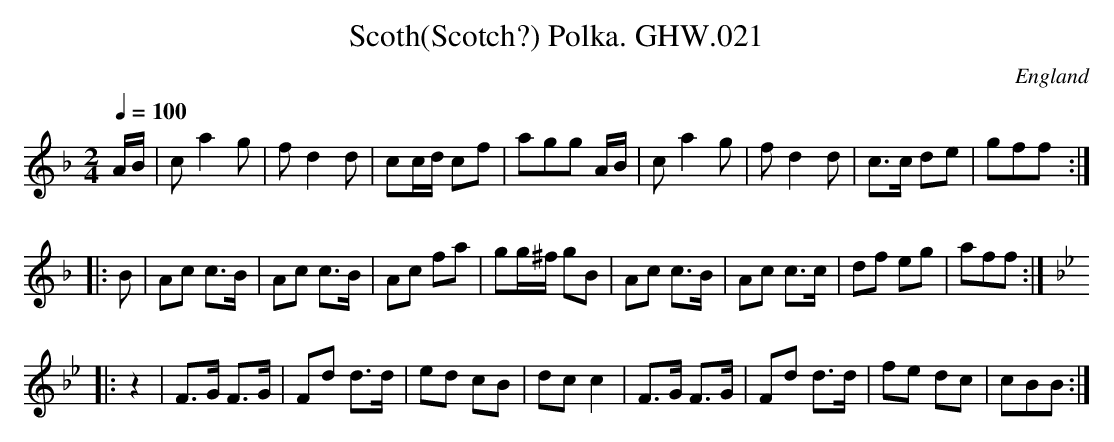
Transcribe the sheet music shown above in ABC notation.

X:1
T:Scoth(Scotch?) Polka. GHW.021
L:1/8
M:2/4
O:England
Q:1/4=100
K:F
A/B/|c a2 g|f d2 d|cc/d/ cf|agg A/B/|c a2 g|f d2 d|c>c de|gff:|!
|:B|Ac c>B|Ac c>B|Ac fa|gg/^f/ gB|Ac c>B|Ac c>c|df eg| aff:|!
K:Bb
|:z2|F>G F>G|Fd d>d|ed cB|dc c2|F>G F>G|Fd d>d|fe dc|cBB:|
